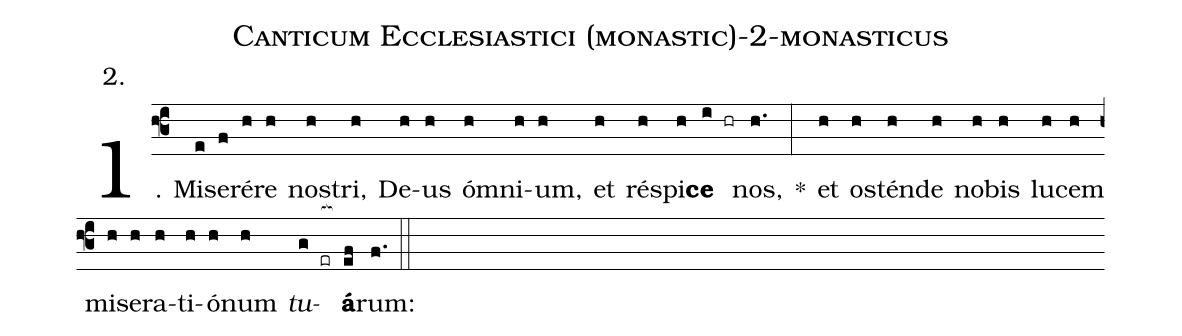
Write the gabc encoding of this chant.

name: Canticum Ecclesiastici (monastic)-2-monasticus;
annotation: 2.;
%%
(f3)1. Mi(e)se(f)ré(h)re(h) nos(h)tri,(h) De(h)us(h) óm(h)ni(h)um,(h) et(h) ré(h)spi(h)<b>ce</b>(i hr) nos,(h.) *(:) et(h) os(h)tén(h)de(h) no(h)bis(h) lu(h)cem(h) mi(h)se(h)ra(h)ti(h)ó(h)num(h) <i>tu</i>(g er[ocb:1{])<b>á</b>(ef[ocb:0}])rum:(f.) (::)
